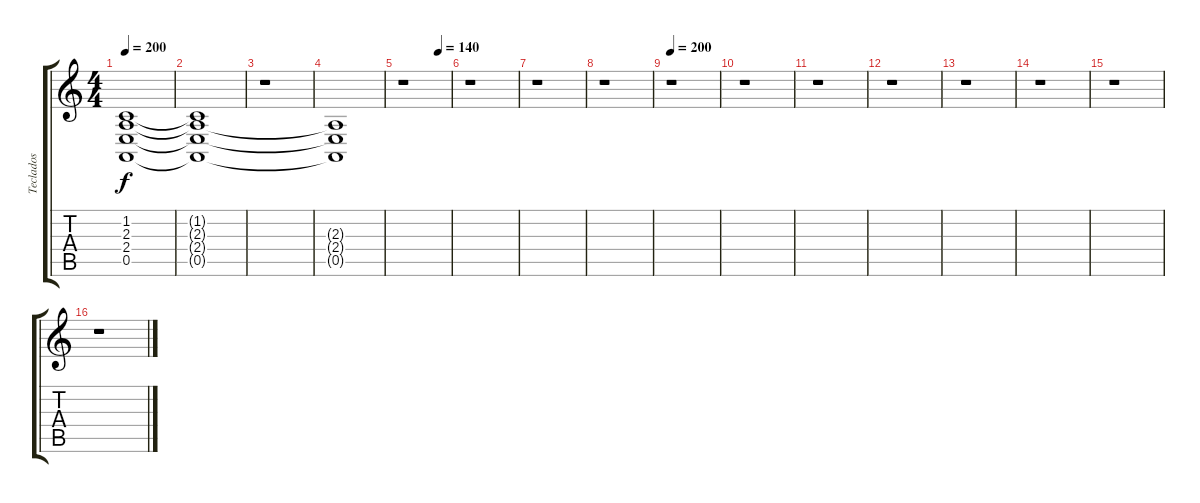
\track ("Teclados" "Teclados") {instrument stringensemble2}
\staff {score tabs}
\tuning (E4 B3 G3 D3 A2 E2) {hide}
\ts (4 4)
\tempo 200
\clef g2
\ks c
(1.2{t} 2.3{t} 2.4{t} 0.5{t}).1{dy f} |
(1.2{t} 2.3{t} 2.4{t} 0.5{t}).1 |
r.1 |
(2.3{t} 2.4{t} 0.5{t}).1 |
\tempo (140 0.75)
r.1 |
r.1 |
r.1 |
r.1 |
\tempo 190
\tempo 200
r.1 |
r.1 |
r.1 |
r.1 |
r.1 |
r.1 |
r.1 |
r.1
